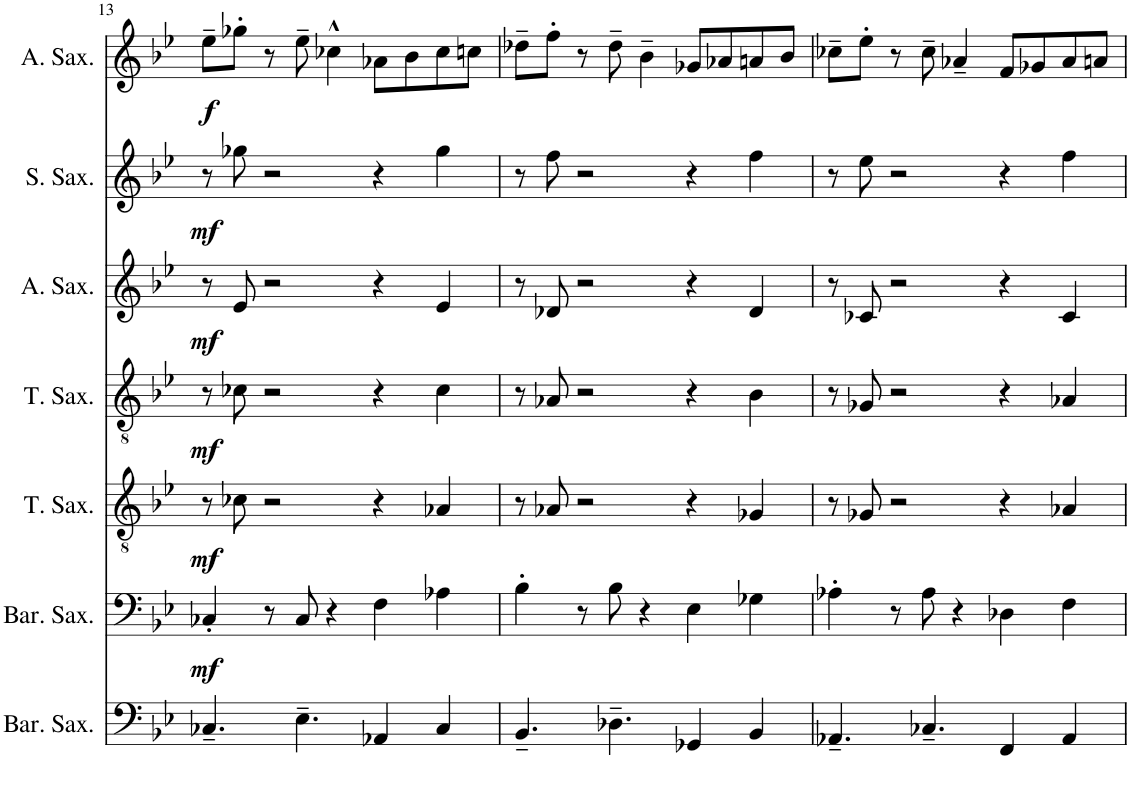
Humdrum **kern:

**kern	**kern	**dynam	**kern	**dynam	**kern	**dynam	**kern	**dynam	**kern	**dynam	**kern	**dynam
*part7	*part6	*part6	*part5	*part5	*part4	*part4	*part3	*part3	*part2	*part2	*part1	*part1
*staff7	*staff6	*staff6	*staff5	*staff5	*staff4	*staff4	*staff3	*staff3	*staff2	*staff2	*staff1	*staff1
*I"Baritone Saxophone	*I"Baritone Saxophone	*	*I"Tenor Saxophone	*	*I"Tenor Saxophone	*	*I"Alto Saxophone	*	*I"Soprano Saxophone	*	*I"Alto Saxophone	*
*I'Bar. Sax.	*I'Bar. Sax.	*	*I'T. Sax.	*	*I'T. Sax.	*	*I'A. Sax.	*	*I'S. Sax.	*	*I'A. Sax.	*
!!LO:PB:g=z
*clefF4	*clefF4	*	*clefGv2	*	*clefGv2	*	*clefG2	*	*clefG2	*	*clefG2	*
*ITrd12c21	*ITrd12c21	*	*ITrd8c14	*	*ITrd8c14	*	*ITrd5c9	*	*ITrd1c2	*	*ITrd5c9	*
*k[b-e-]	*k[b-e-]	*	*k[b-e-]	*	*k[b-e-]	*	*k[b-e-]	*	*k[b-e-]	*	*k[b-e-]	*
*M5/4	*M5/4	*	*M5/4	*	*M5/4	*	*M5/4	*	*M5/4	*	*M5/4	*
=13	=13	=13	=13	=13	=13	=13	=13	=13	=13	=13	=13	=13
!	!	!LO:DY:b	!	!LO:DY:b	!	!LO:DY:b	!	!LO:DY:b	!	!LO:DY:b	!	!LO:DY:b
4.C-X~/	4C-X'/	mf	8r	mf	8r	mf	8r	mf	8r	mf	8ee-~\L	f
.	.	.	8c-X\	.	8c-X\	.	8e-/	.	8gg-X\	.	8gg-X'\J	.
.	8r	.	2r	.	2r	.	2r	.	2r	.	8r	.
4.E-~\	8C-/	.	.	.	.	.	.	.	.	.	8ee-~\	.
.	4r	.	.	.	.	.	.	.	.	.	4cc-X^^\	.
4AA-X/	4F\	.	4r	.	4r	.	4r	.	4r	.	8a-X\L	.
.	.	.	.	.	.	.	.	.	.	.	8b-\	.
4C-/	4A-X\	.	4A-X/	.	4c-\	.	4e-/	.	4gg-\	.	8cc-\	.
.	.	.	.	.	.	.	.	.	.	.	8ccn\J	.
=14	=14	=14	=14	=14	=14	=14	=14	=14	=14	=14	=14	=14
4.BB-~/	4B-'\	.	8r	.	8r	.	8r	.	8r	.	8dd-X~\L	.
.	.	.	8A-X/	.	8A-X/	.	8d-X/	.	8ff\	.	8ff'\J	.
.	8r	.	2r	.	2r	.	2r	.	2r	.	8r	.
4.D-X~\	8B-\	.	.	.	.	.	.	.	.	.	8dd-~\	.
.	4r	.	.	.	.	.	.	.	.	.	4b-~\	.
4GG-X/	4E-\	.	4r	.	4r	.	4r	.	4r	.	8g-X/L	.
.	.	.	.	.	.	.	.	.	.	.	8a-X/	.
4BB-/	4G-X\	.	4G-X/	.	4B-\	.	4d-/	.	4ff\	.	8an/	.
.	.	.	.	.	.	.	.	.	.	.	8b-/J	.
=15	=15	=15	=15	=15	=15	=15	=15	=15	=15	=15	=15	=15
4.AA-X~/	4A-X'\	.	8r	.	8r	.	8r	.	8r	.	8cc-X~\L	.
.	.	.	8G-X/	.	8G-X/	.	8c-X/	.	8ee-\	.	8ee-'\J	.
.	8r	.	2r	.	2r	.	2r	.	2r	.	8r	.
4.C-X~/	8A-\	.	.	.	.	.	.	.	.	.	8cc-~\	.
.	4r	.	.	.	.	.	.	.	.	.	4a-X~/	.
4FF/	4D-X\	.	4r	.	4r	.	4r	.	4r	.	8f/L	.
.	.	.	.	.	.	.	.	.	.	.	8g-X/	.
4AA-/	4F\	.	4A-X/	.	4A-X/	.	4c-/	.	4ff\	.	8a-/	.
.	.	.	.	.	.	.	.	.	.	.	8an/J	.
=	=	=	=	=	=	=	=	=	=	=	=	=
*-	*-	*-	*-	*-	*-	*-	*-	*-	*-	*-	*-	*-
